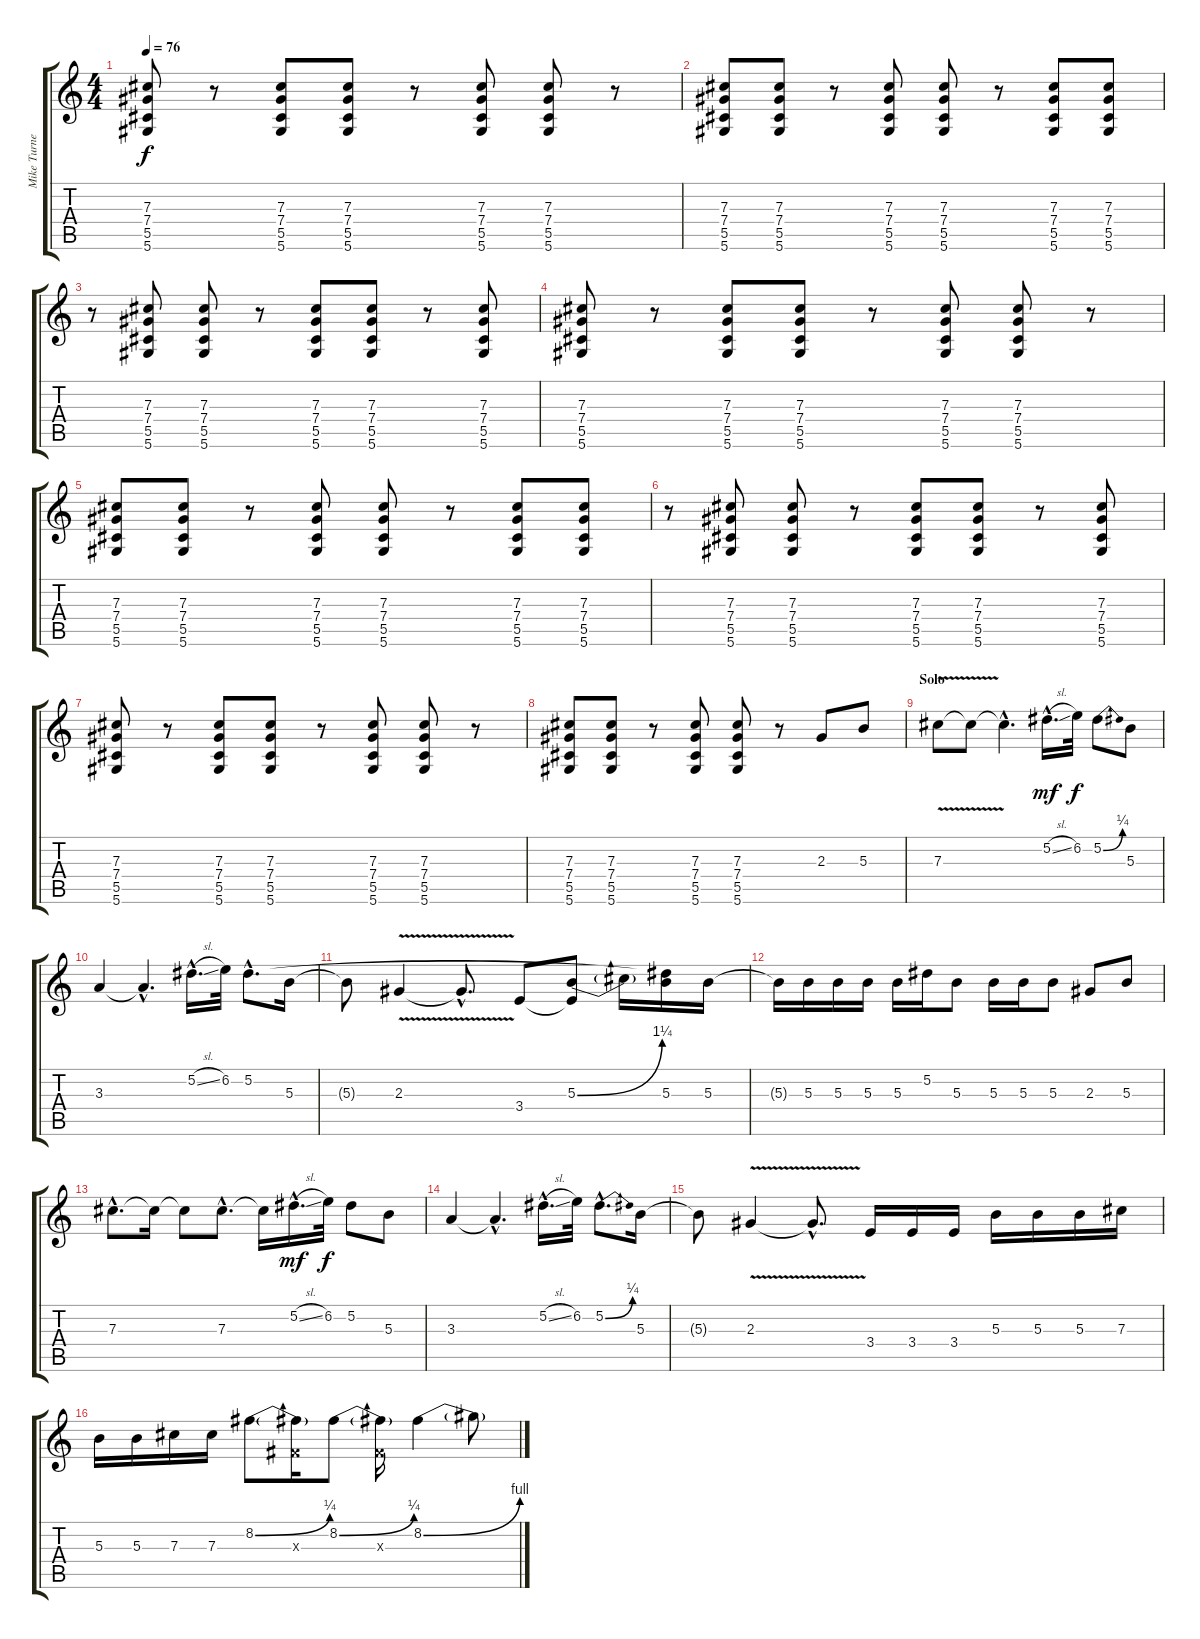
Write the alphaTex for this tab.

\track ("Mike Turner(Lead Guitar)" "Mike Turne") {instrument distortionguitar}
\staff {score tabs}
\tuning (Eb4 Bb3 Gb3 Db3 Ab2 Eb2) {hide}
\ts (4 4)
\tempo 76
\clef g2
\ks c
(7.3 7.4 5.5 5.6).8{dy f} r.8 (7.3 7.4 5.5 5.6).8 (7.3 7.4 5.5 5.6).8 r.8 (7.3 7.4 5.5 5.6).8 (7.3 7.4 5.5 5.6).8 r.8 |
(7.3 7.4 5.5 5.6).8 (7.3 7.4 5.5 5.6).8 r.8 (7.3 7.4 5.5 5.6).8 (7.3 7.4 5.5 5.6).8 r.8 (7.3 7.4 5.5 5.6).8 (7.3 7.4 5.5 5.6).8 |
r.8 (7.3 7.4 5.5 5.6).8 (7.3 7.4 5.5 5.6).8 r.8 (7.3 7.4 5.5 5.6).8 (7.3 7.4 5.5 5.6).8 r.8 (7.3 7.4 5.5 5.6).8 |
(7.3 7.4 5.5 5.6).8 r.8 (7.3 7.4 5.5 5.6).8 (7.3 7.4 5.5 5.6).8 r.8 (7.3 7.4 5.5 5.6).8 (7.3 7.4 5.5 5.6).8 r.8 |
(7.3 7.4 5.5 5.6).8 (7.3 7.4 5.5 5.6).8 r.8 (7.3 7.4 5.5 5.6).8 (7.3 7.4 5.5 5.6).8 r.8 (7.3 7.4 5.5 5.6).8 (7.3 7.4 5.5 5.6).8 |
r.8 (7.3 7.4 5.5 5.6).8 (7.3 7.4 5.5 5.6).8 r.8 (7.3 7.4 5.5 5.6).8 (7.3 7.4 5.5 5.6).8 r.8 (7.3 7.4 5.5 5.6).8 |
(7.3 7.4 5.5 5.6).8 r.8 (7.3 7.4 5.5 5.6).8 (7.3 7.4 5.5 5.6).8 r.8 (7.3 7.4 5.5 5.6).8 (7.3 7.4 5.5 5.6).8 r.8 |
(7.3 7.4 5.5 5.6).8 (7.3 7.4 5.5 5.6).8 r.8 (7.3 7.4 5.5 5.6).8 (7.3 7.4 5.5 5.6).8 r.8 2.3.8 5.3.8 |
\section ("" "Solo")
7.3{v}.8 7.3{t}.8 7.3{hac t}.4{d} 5.2{sl hac}.16{d dy mf} 6.2.32{dy f} 5.2{be (bend 0 0 60 1)}.8 5.3.8 |
3.3.4 3.3{hac t}.4{d} 5.2{sl hac}.16{d} 6.2.32 5.2{hac}.8{d} 5.3.16 |
5.3{t}.8 2.3{v}.4 2.3{hac t}.8{d} 3.4.8 (5.3{be (bend 0 0 60 5)} 3.4{t}).8 5.3{t}.16 (5.2{t} 5.3).16 5.3.16 |
5.3{t}.16 5.3.16 5.3.16 5.3.16 5.3.16 5.2.16 5.3.8 5.3.16 5.3.16 5.3.8 2.3.8 5.3.8 |
7.3{hac}.8{d} 7.3{t}.16 7.3{t}.8 7.3{hac}.8{d} 7.3{t}.16 5.2{sl hac}.16{d dy mf} 6.2.32{dy f} 5.2.8 5.3.8 |
3.3.4 3.3{hac t}.4{d} 5.2{sl hac}.16{d} 6.2.32 5.2{be (bend 0 0 60 1) hac}.8{d} 5.3.16 |
5.3{t}.8 2.3{v}.4 2.3{hac t}.8{d} 3.4.16 3.4.16 3.4.16 5.3.16 5.3.16 5.3.16 7.3.16 |
5.3.16 5.3.16 7.3.16 7.3.16 8.2{be (bend 0 0 60 1)}.8 (8.2{t} 0.3{x}).16 8.2{be (bend 0 0 60 1)}.8 (8.2{t} 0.3{x}).16 8.2{be (bend 0 0 60 4)}.4 8.2{t}.8
